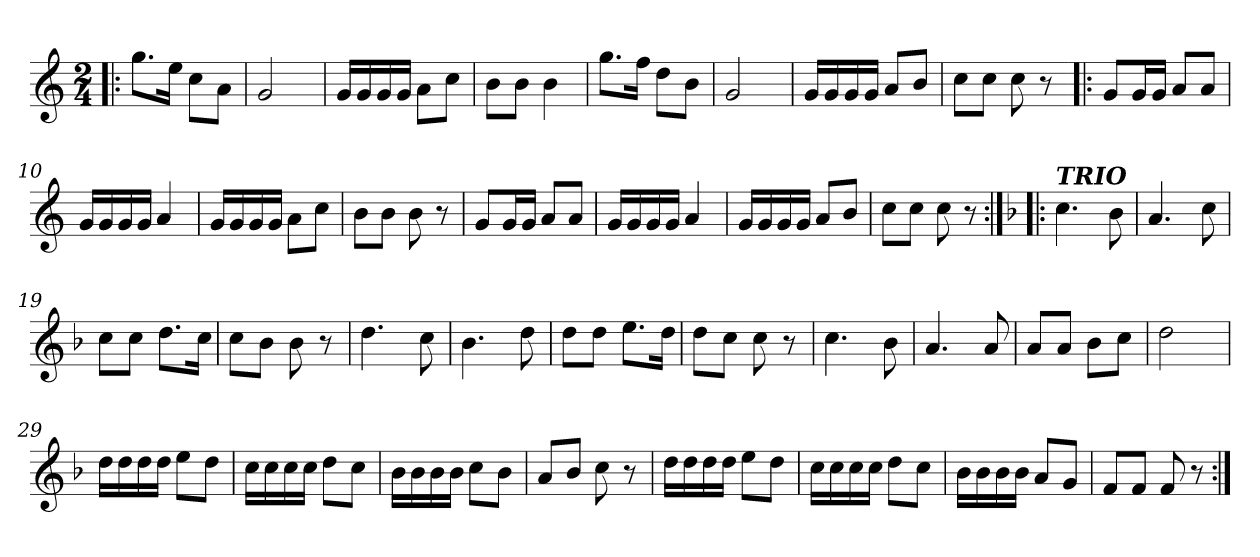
**kern
*part1
*staff1
*clefG2
*k[]
*C:
*M2/4
=1!|:
8.gg\L
16ee\Jk
8cc\L
8a\J
=2
2g/
=3
16g/LL
16g/
16g/
16g/JJ
8a\L
8cc\J
=4
8b\L
8b\J
4b\
!!LO:LB:g=z
=5
8.gg\L
16ff\Jk
8dd\L
8b\J
=6
2g/
=7
16g/LL
16g/
16g/
16g/JJ
8a/L
8b/J
=8
8cc\L
8cc\J
8cc\
8r
!!LO:LB:g=z
=9!|:
8g/L
16g/L
16g/JJ
8a/L
8a/J
=10
16g/LL
16g/
16g/
16g/JJ
4a/
=11
16g/LL
16g/
16g/
16g/JJ
8a\L
8cc\J
=12
8b\L
8b\J
8b\
8r
!!LO:LB:g=z
=13
8g/L
16g/L
16g/JJ
8a/L
8a/J
=14
16g/LL
16g/
16g/
16g/JJ
4a/
=15
16g/LL
16g/
16g/
16g/JJ
8a/L
8b/J
=16
8cc\L
8cc\J
8cc\
8r
!!LO:LB:g=z
=17:|!|:
*k[b-]
*F:
!LO:TX:a:Bi:t=TRIO
4.cc\
8b-\
=18
4.a/
8cc\
=19
8cc\L
8cc\J
8.dd\L
16cc\Jk
=20
8cc\L
8b-\J
8b-\
8r
!!LO:LB:g=z
=21
4.dd\
8cc\
=22
4.b-\
8dd\
=23
8dd\L
8dd\J
8.ee\L
16dd\Jk
=24
8dd\L
8cc\J
8cc\
8r
!!LO:LB:g=z
=25
4.cc\
8b-\
=26
4.a/
8a/
=27
8a/L
8a/J
8b-\L
8cc\J
=28
2dd\
!!LO:LB:g=z
=29
16dd\LL
16dd\
16dd\
16dd\JJ
8ee\L
8dd\J
=30
16cc\LL
16cc\
16cc\
16cc\JJ
8dd\L
8cc\J
=31
16b-\LL
16b-\
16b-\
16b-\JJ
8cc\L
8b-\J
=32
8a/L
8b-/J
8cc\
8r
!!LO:LB:g=z
=33
16dd\LL
16dd\
16dd\
16dd\JJ
8ee\L
8dd\J
=34
16cc\LL
16cc\
16cc\
16cc\JJ
8dd\L
8cc\J
=35
16b-\LL
16b-\
16b-\
16b-\JJ
8a/L
8g/J
=36
8f/L
8f/J
8f/
8r
=:|!
*-
